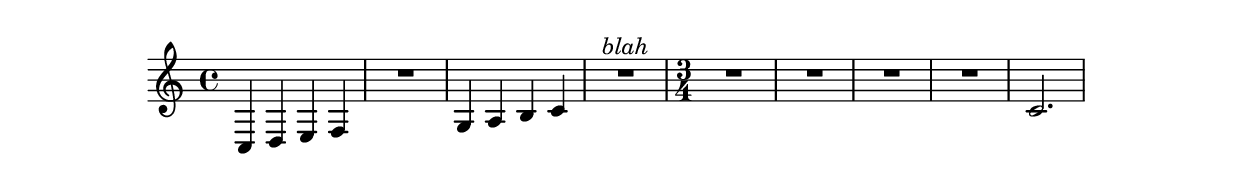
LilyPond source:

\version "2.18.2"

ldMusic = \relative c {
  << \new Voice = "voice1" {
    \time 4/4
    c4 d e f
    R1*1
    g4 a b c
    R1*1^\markup { \italic { blah } }
    \time 3/4
    R2.*4
    c2.
  } >>
}

\book {
  \header {
  }

  \score {
    <<
    \new Staff = Staff \with { }
    \context Staff = Staff {
      \ldMusic
    }
    >>
  }
}
